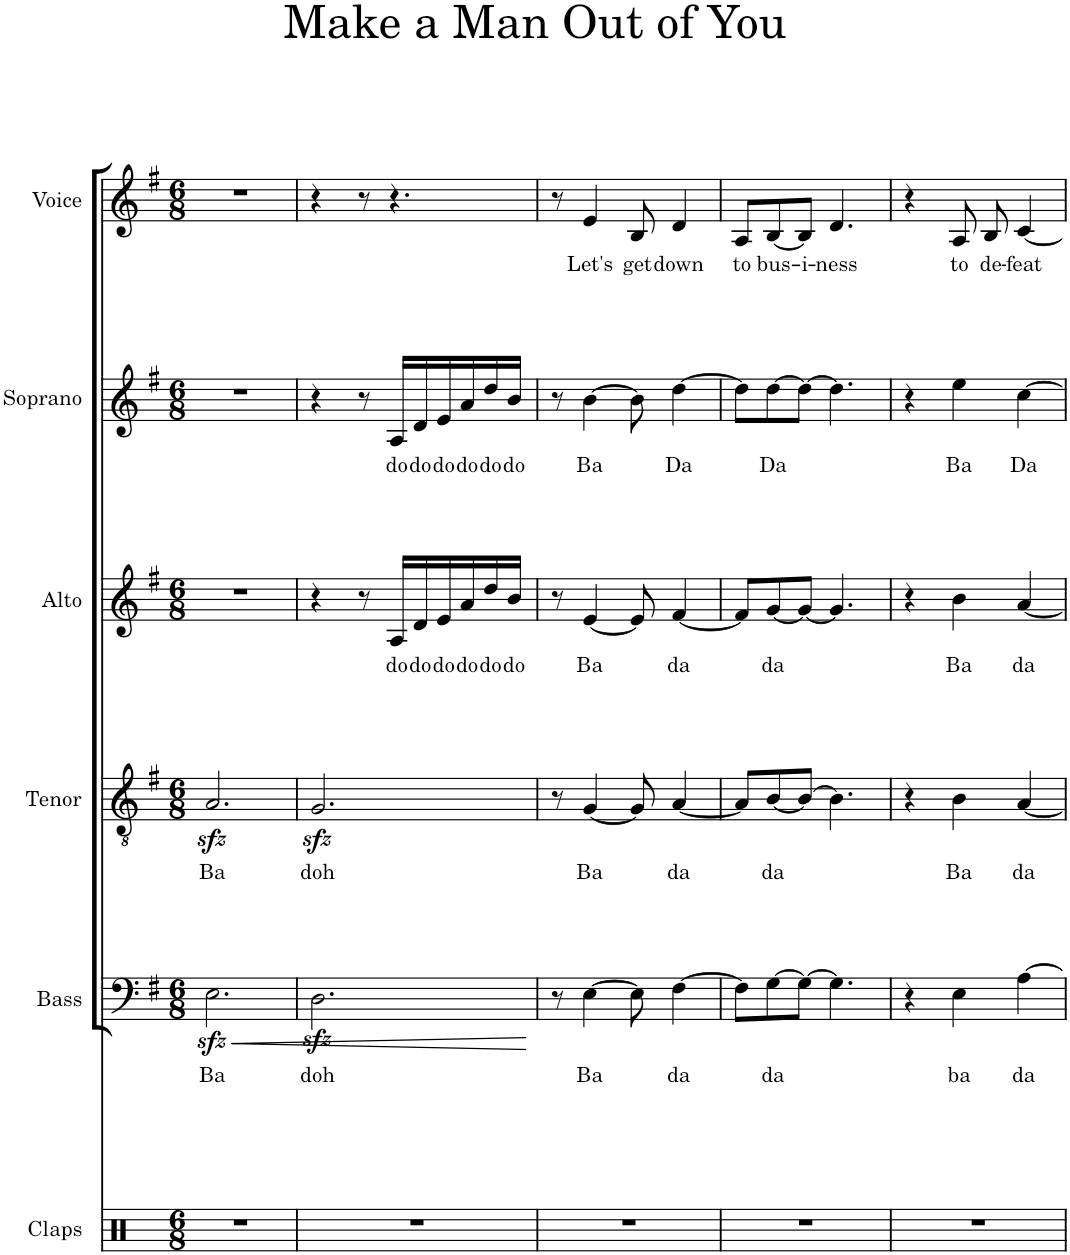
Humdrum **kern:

**kern	**kern	**text	**dynam	**kern	**text	**kern	**text	**kern	**text	**kern	**text
*part6	*part5	*part5	*part5	*part4	*part4	*part3	*part3	*part2	*part2	*part1	*part1
*staff6	*staff5	*staff5	*staff5	*staff4	*staff4	*staff3	*staff3	*staff2	*staff2	*staff1	*staff1
*I"Claps	*I"Bass	*	*	*I"Tenor	*	*I"Alto	*	*I"Soprano	*	*I"Voice	*
*I'Claps	*I'B.	*	*	*I'T.	*	*I'A.	*	*I'S.	*	*I'Vo.	*
*clefX	*clefF4	*	*	*clefGv2	*	*clefG2	*	*clefG2	*	*clefG2	*
*k[]	*k[f#]	*	*	*k[f#]	*	*k[f#]	*	*k[f#]	*	*k[f#]	*
*M6/8	*M6/8	*	*	*M6/8	*	*M6/8	*	*M6/8	*	*M6/8	*
=1	=1	=1	=1	=1	=1	=1	=1	=1	=1	=1	=1
!	!	!LO:LY:b	!LO:HP:b	!	!LO:LY:b	!	!	!	!	!	!
2.r	2.Ezz<\	Ba	<	2.Azz</	Ba	2.r	.	2.r	.	2.r	.
=2	=2	=2	=2	=2	=2	=2	=2	=2	=2	=2	=2
!	!	!LO:LY:b	!	!	!LO:LY:b	!	!	!	!	!	!
2.r	2.Dzz<\	doh	.	2.Gzz</	doh	4r	.	4r	.	4r	.
.	.	.	.	.	.	8r	.	8r	.	8r	.
!	!	!	!	!	!	!	!LO:LY:b	!	!LO:LY:b	!	!
.	.	.	.	.	.	16A/LL	do	16A/LL	do	4.r	.
!	!	!	!	!	!	!	!LO:LY:b	!	!LO:LY:b	!	!
.	.	.	.	.	.	16d/	do	16d/	do	.	.
!	!	!	!	!	!	!	!LO:LY:b	!	!LO:LY:b	!	!
.	.	.	.	.	.	16e/	do	16e/	do	.	.
!	!	!	!	!	!	!	!LO:LY:b	!	!LO:LY:b	!	!
.	.	.	.	.	.	16a/	do	16a/	do	.	.
!	!	!	!	!	!	!	!LO:LY:b	!	!LO:LY:b	!	!
.	.	.	.	.	.	16dd/	do	16dd/	do	.	.
!	!	!	!	!	!	!	!LO:LY:b	!	!LO:LY:b	!	!
.	.	.	.	.	.	16b/JJ	do	16b/JJ	do	.	.
.	.	.	[	.	.	.	.	.	.	.	.
=3	=3	=3	=3	=3	=3	=3	=3	=3	=3	=3	=3
2.r	8r	.	.	8r	.	8r	.	8r	.	8r	.
!	!	!LO:LY:b	!	!	!LO:LY:b	!	!LO:LY:b	!	!LO:LY:b	!	!LO:LY:b
.	[4E\	Ba	.	[4G/	Ba	[4e/	Ba	[4b\	Ba	4e/	Let's
!	!	!	!	!	!	!	!	!	!	!	!LO:LY:b
.	8E\]	.	.	8G/]	.	8e/]	.	8b\]	.	8B/	get
!	!	!LO:LY:b	!	!	!LO:LY:b	!	!LO:LY:b	!	!LO:LY:b	!	!LO:LY:b
.	[4F#\	da	.	[4A/	da	[4f#/	da	[4dd\	Da	4d/	down
=4	=4	=4	=4	=4	=4	=4	=4	=4	=4	=4	=4
!	!	!	!	!	!	!	!	!	!	!	!LO:LY:b
2.r	8F#\L]	.	.	8A/L]	.	8f#/L]	.	8dd\L]	.	8A/L	to
!	!	!LO:LY:b	!	!	!LO:LY:b	!	!LO:LY:b	!	!LO:LY:b	!	!LO:LY:b
.	[8G\	da	.	[8B/	da	[8g/	da	[8dd\	Da	[8B/	bus-
!	!	!	!	!	!	!	!	!	!	!	!LO:LY:b
.	8G\J_	.	.	8B/J_	.	8g/J_	.	8dd\J_	.	8B/J]	-i-
!	!	!	!	!	!	!	!	!	!	!	!LO:LY:b
.	4.G\]	.	.	4.B\]	.	4.g/]	.	4.dd\]	.	4.d/	-ness
=5	=5	=5	=5	=5	=5	=5	=5	=5	=5	=5	=5
2.r	4r	.	.	4r	.	4r	.	4r	.	4r	.
!	!	!LO:LY:b	!	!	!LO:LY:b	!	!LO:LY:b	!	!LO:LY:b	!	!LO:LY:b
.	4E\	ba	.	4B\	Ba	4b\	Ba	4ee\	Ba	8A/	to
!	!	!	!	!	!	!	!	!	!	!	!LO:LY:b
.	.	.	.	.	.	.	.	.	.	8B/	de-
!	!	!LO:LY:b	!	!	!LO:LY:b	!	!LO:LY:b	!	!LO:LY:b	!	!LO:LY:b
.	[4A\	da	.	[4A/	da	[4a/	da	[4cc\	Da	[4c/	-feat
=	=	=	=	=	=	=	=	=	=	=	=
*-	*-	*-	*-	*-	*-	*-	*-	*-	*-	*-	*-
